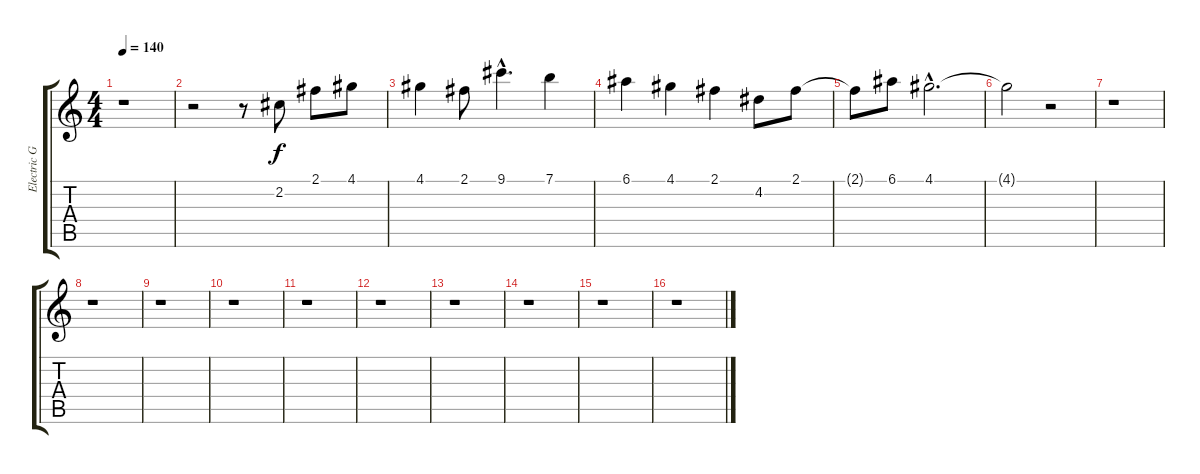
\track ("Electric Guitar" "Electric G") {instrument distortionguitar}
\staff {score tabs}
\tuning (E4 B3 G3 D3 A2 E2) {hide}
\ts (4 4)
\tempo 140
\clef g2
\ks c
r.1{dy f} |
r.2 r.8 2.2.8 2.1.8 4.1.8 |
4.1.4 2.1.8 9.1{hac}.4{d} 7.1.4 |
6.1.4 4.1.4 2.1.4 4.2.8 2.1.8 |
2.1{t}.8 6.1.8 4.1{hac}.2{d} |
4.1{t}.2 r.2 |
r.1 |
r.1 |
r.1 |
r.1 |
r.1 |
r.1 |
r.1 |
r.1 |
r.1 |
r.1
